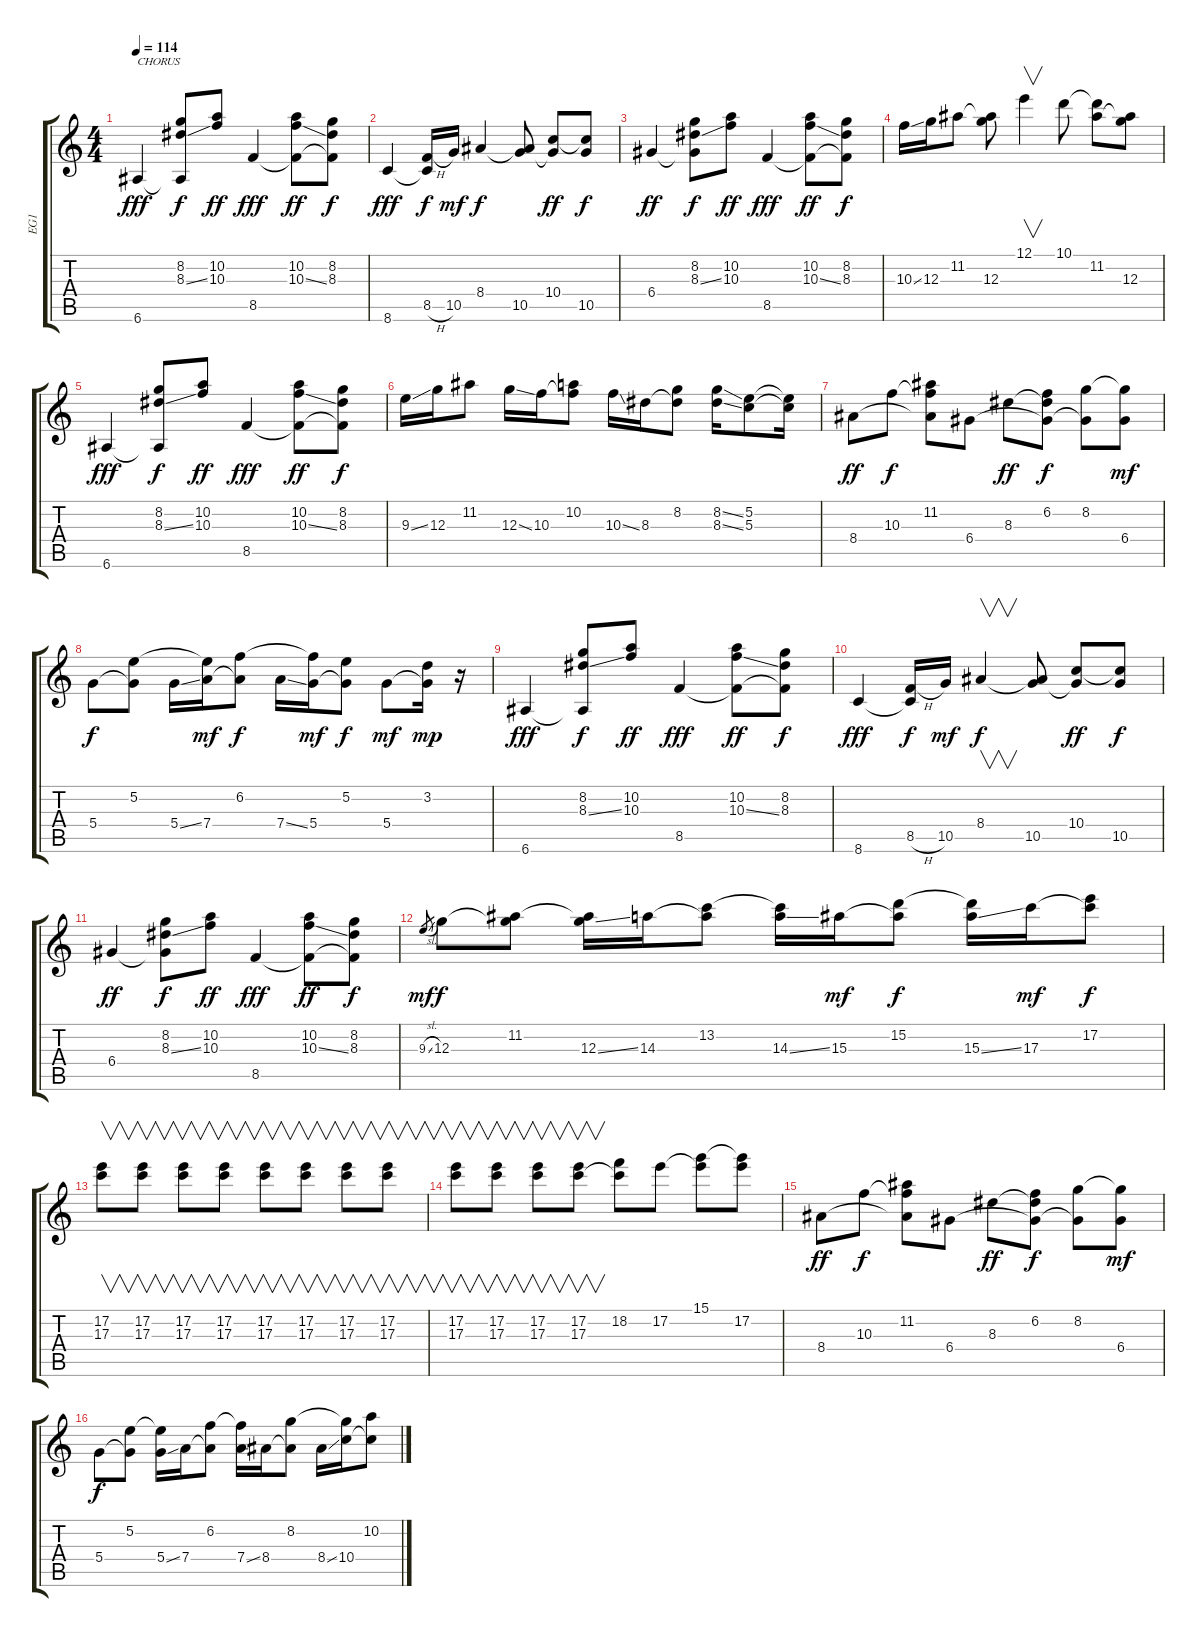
\track ("EG1" "EG1") {instrument overdrivenguitar}
\staff {score tabs}
\tuning (E4 B3 G3 D3 A2 E2) {hide}
\ts (4 4)
\tempo 114
\clef g2
\ks c
6.6.4{txt "CHORUS" dy fff} (8.2 8.3{ss} 6.6{t}).8{dy f} (10.2 10.3).8{dy ff} 8.5.4{dy fff} (10.2 10.3{ss} 8.5{t}).8{dy ff} (8.2 8.3 8.5{t}).8{dy f} |
8.6.4{dy fff} (8.5{h} 8.6{t}).16{dy f} 10.5.16{dy mf} 8.4.4{dy f} (8.4{t} 10.5).8 (10.4 10.5{t}).8{dy ff} (10.4{t} 10.5).8{dy f} |
6.4.4{dy ff} (8.2 8.3{ss} 6.4{t}).8{dy f} (10.2 10.3).8{dy ff} 8.5.4{dy fff} (10.2 10.3{ss} 8.5{t}).8{dy ff} (8.2 8.3 8.5{t}).8{dy f} |
10.3{ss}.16 12.3.16 11.2.8 (11.2{t} 12.3).8 12.1.4{v} 10.1.8 (10.1{t} 11.2).8 (11.2{t} 12.3).8 |
6.6.4{dy fff} (8.2 8.3{ss} 6.6{t}).8{dy f} (10.2 10.3).8{dy ff} 8.5.4{dy fff} (10.2 10.3{ss} 8.5{t}).8{dy ff} (8.2 8.3 8.5{t}).8{dy f} |
9.3{ss}.16 12.3.16 11.2.8 12.3{ss}.16 10.3.16 (10.2 10.3{t}).8 10.3{ss}.16 8.3.16 (8.2 8.3{t}).8 (8.2{ss} 8.3{ss}).16 (5.2 5.3).8 (5.2{t} 5.3{t}).16 |
8.4.8{dy ff} 10.3.8{dy f} (11.2 10.3{t} 8.4{t}).8 6.4.8 8.3.8{dy ff} (6.2 8.3{t} 6.4{t}).8{dy f} (8.2 6.4{t}).8 (8.2{t} 6.4).8{dy mf} |
5.4.8{dy f} (5.2 5.4{t}).8 5.4{ss}.16 (5.2{t} 7.4).16{dy mf} (6.2 7.4{t}).8{dy f} 7.4{ss}.16 (6.2{t} 5.4).16{dy mf} (5.2 5.4{t}).8{dy f} 5.4.8{dy mf} (3.2 5.4{t}).16{dy mp} r.16 |
6.6.4{dy fff} (8.2 8.3{ss} 6.6{t}).8{dy f} (10.2 10.3).8{dy ff} 8.5.4{dy fff} (10.2 10.3{ss} 8.5{t}).8{dy ff} (8.2 8.3 8.5{t}).8{dy f} |
8.6.4{dy fff} (8.5{h} 8.6{t}).16{dy f} 10.5.16{dy mf} 8.4.4{v dy f} (8.4{t} 10.5).8 (10.4 10.5{t}).8{dy ff} (10.4{t} 10.5).8{dy f} |
6.4.4{dy ff} (8.2 8.3{ss} 6.4{t}).8{dy f} (10.2 10.3).8{dy ff} 8.5.4{dy fff} (10.2 10.3{ss} 8.5{t}).8{dy ff} (8.2 8.3 8.5{t}).8{dy f} |
9.3{sl}.8{gr dy mf} 12.3.8{dy f} (11.2 12.3{t}).8 (11.2{t} 12.3{ss}).16 14.3.16 (13.2 14.3{t}).8 (13.2{t} 14.3{ss}).16 15.3.16{dy mf} (15.2 15.3{t}).8{dy f} (15.2{t} 15.3{ss}).16 17.3.16{dy mf} (17.2 17.3{t}).8{dy f} |
(17.2 17.3).8{v} (17.2 17.3).8{v} (17.2 17.3).8{v} (17.2 17.3).8{v} (17.2 17.3).8{v} (17.2 17.3).8{v} (17.2 17.3).8{v} (17.2 17.3).8{v} |
(17.2 17.3).8{v} (17.2 17.3).8{v} (17.2 17.3).8{v} (17.2 17.3).8{v} (18.2 17.3{t}).8 17.2.8 (15.1 17.2{t}).8 (15.1{t} 17.2).8 |
8.4.8{dy ff} 10.3.8{dy f} (11.2 10.3{t} 8.4{t}).8 6.4.8 8.3.8{dy ff} (6.2 8.3{t} 6.4{t}).8{dy f} (8.2 6.4{t}).8 (8.2{t} 6.4).8{dy mf} |
5.4.8{dy f} (5.2 5.4{t}).8 (5.2{t} 5.4{ss}).16 7.4.16 (6.2 7.4{t}).8 (6.2{t} 7.4{ss}).16 8.4.16 (8.2 8.4{t}).8 8.4{ss}.16 (8.2{t} 10.4).16 (10.2 10.4{t}).8
